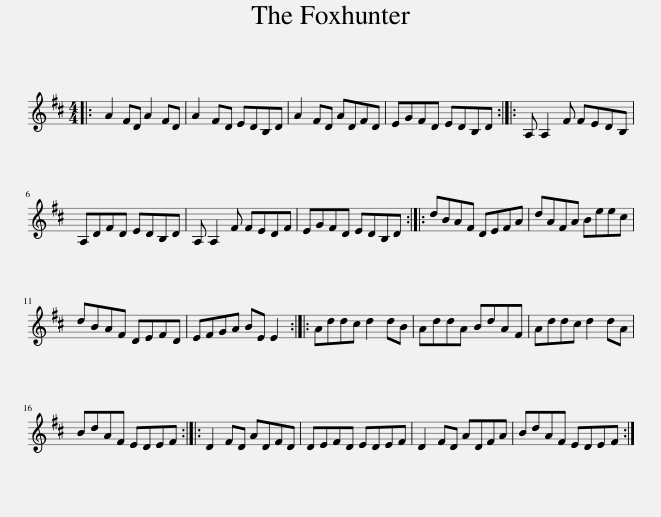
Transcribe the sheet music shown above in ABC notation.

X:1
L:1/8
M:4/4
I:linebreak $
K:D
V:1 treble
V:1
|: A2 FD A2 FD | A2 FD EDB,D | A2 FD ADFD | EGFD EDB,D :: A, A,2 F FEDB, |$ %5
 A,DFD EDB,D | A, A,2 F FEDF | EGFD EDB,D :: dBAF DEFA | dAFA Beec |$ %10
 dBAF DEFD | EFGA BE E2 :: Addc d2 dB | AddA BdAF | Addc d2 dA |$ %15
 BdAF EDEF :: D2 FD ADFD | DEFD EDEF | D2 FD ADFA | BdAF EDEF :| %20
